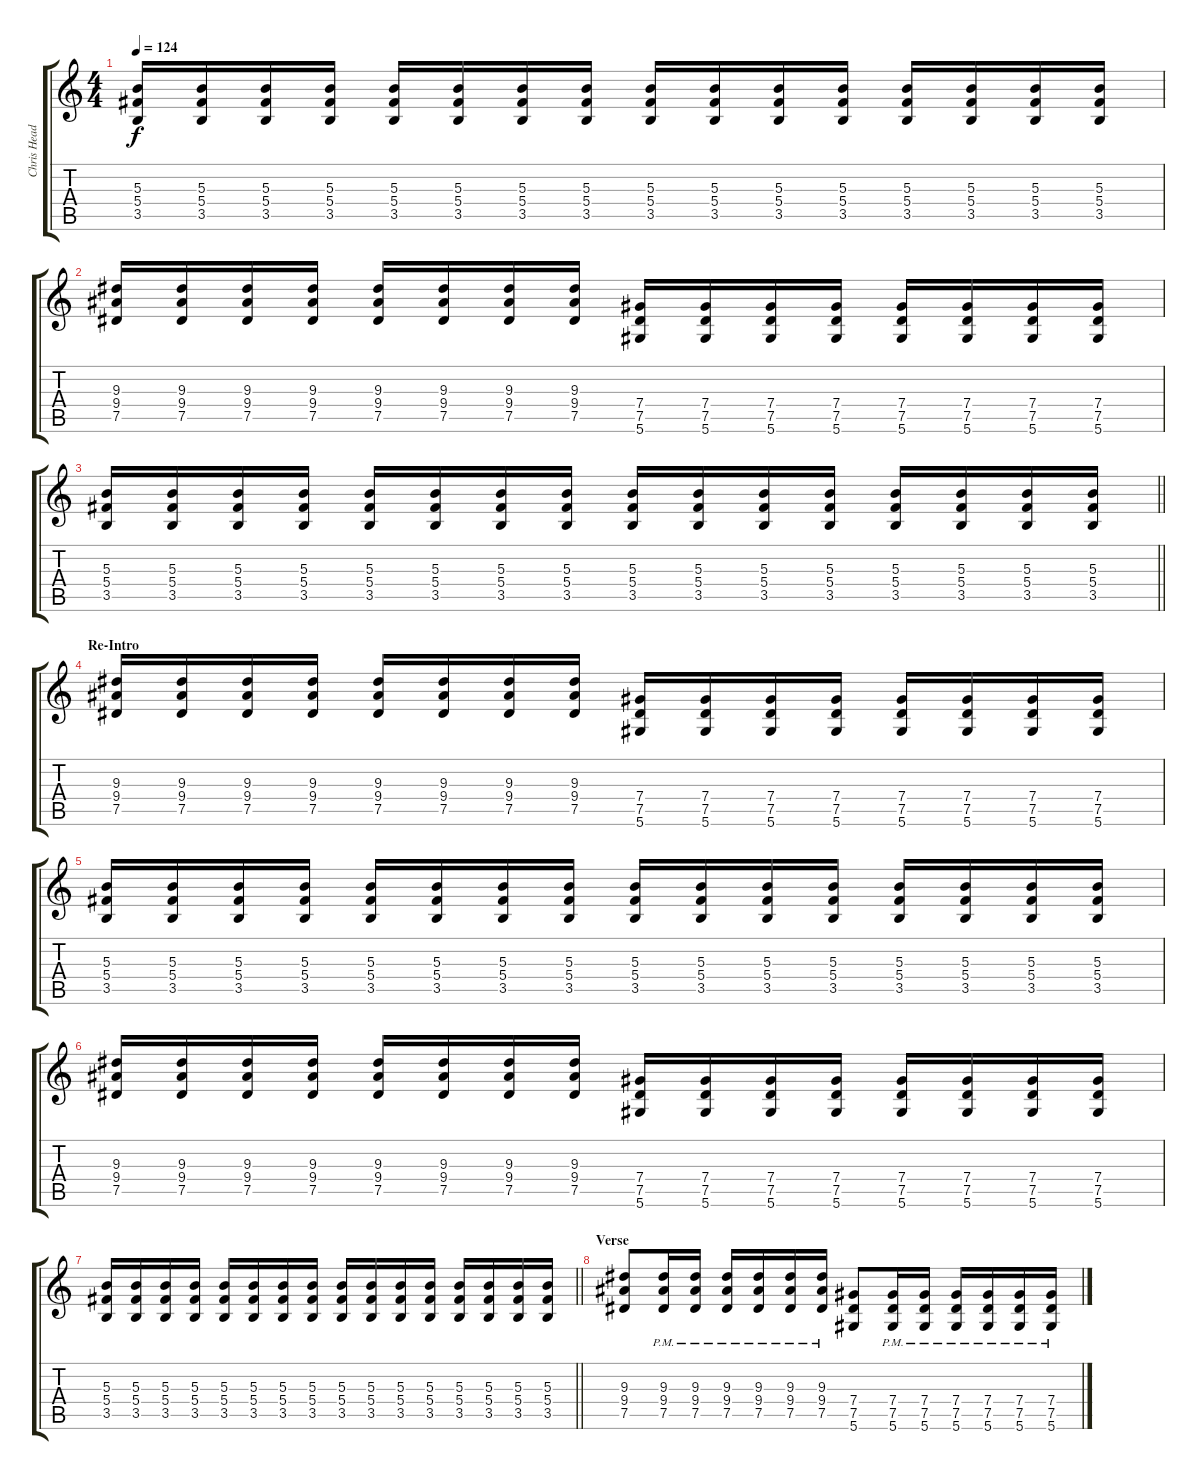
\track ("Chris Head" "Chris Head") {instrument overdrivenguitar}
\staff {score tabs}
\tuning (Eb4 Bb3 Gb3 Db3 Ab2 Eb2) {hide}
\ts (4 4)
\tempo 124
\clef g2
\ks c
(5.3 5.4 3.5).16{dy f} (5.3 5.4 3.5).16 (5.3 5.4 3.5).16 (5.3 5.4 3.5).16 (5.3 5.4 3.5).16 (5.3 5.4 3.5).16 (5.3 5.4 3.5).16 (5.3 5.4 3.5).16 (5.3 5.4 3.5).16 (5.3 5.4 3.5).16 (5.3 5.4 3.5).16 (5.3 5.4 3.5).16 (5.3 5.4 3.5).16 (5.3 5.4 3.5).16 (5.3 5.4 3.5).16 (5.3 5.4 3.5).16 |
(9.3 9.4 7.5).16 (9.3 9.4 7.5).16 (9.3 9.4 7.5).16 (9.3 9.4 7.5).16 (9.3 9.4 7.5).16 (9.3 9.4 7.5).16 (9.3 9.4 7.5).16 (9.3 9.4 7.5).16 (7.4 7.5 5.6).16 (7.4 7.5 5.6).16 (7.4 7.5 5.6).16 (7.4 7.5 5.6).16 (7.4 7.5 5.6).16 (7.4 7.5 5.6).16 (7.4 7.5 5.6).16 (7.4 7.5 5.6).16 |
\barLineRight lightlight
(5.3 5.4 3.5).16 (5.3 5.4 3.5).16 (5.3 5.4 3.5).16 (5.3 5.4 3.5).16 (5.3 5.4 3.5).16 (5.3 5.4 3.5).16 (5.3 5.4 3.5).16 (5.3 5.4 3.5).16 (5.3 5.4 3.5).16 (5.3 5.4 3.5).16 (5.3 5.4 3.5).16 (5.3 5.4 3.5).16 (5.3 5.4 3.5).16 (5.3 5.4 3.5).16 (5.3 5.4 3.5).16 (5.3 5.4 3.5).16 |
\section ("" "Re-Intro")
(9.3 9.4 7.5).16 (9.3 9.4 7.5).16 (9.3 9.4 7.5).16 (9.3 9.4 7.5).16 (9.3 9.4 7.5).16 (9.3 9.4 7.5).16 (9.3 9.4 7.5).16 (9.3 9.4 7.5).16 (7.4 7.5 5.6).16 (7.4 7.5 5.6).16 (7.4 7.5 5.6).16 (7.4 7.5 5.6).16 (7.4 7.5 5.6).16 (7.4 7.5 5.6).16 (7.4 7.5 5.6).16 (7.4 7.5 5.6).16 |
(5.3 5.4 3.5).16 (5.3 5.4 3.5).16 (5.3 5.4 3.5).16 (5.3 5.4 3.5).16 (5.3 5.4 3.5).16 (5.3 5.4 3.5).16 (5.3 5.4 3.5).16 (5.3 5.4 3.5).16 (5.3 5.4 3.5).16 (5.3 5.4 3.5).16 (5.3 5.4 3.5).16 (5.3 5.4 3.5).16 (5.3 5.4 3.5).16 (5.3 5.4 3.5).16 (5.3 5.4 3.5).16 (5.3 5.4 3.5).16 |
(9.3 9.4 7.5).16 (9.3 9.4 7.5).16 (9.3 9.4 7.5).16 (9.3 9.4 7.5).16 (9.3 9.4 7.5).16 (9.3 9.4 7.5).16 (9.3 9.4 7.5).16 (9.3 9.4 7.5).16 (7.4 7.5 5.6).16 (7.4 7.5 5.6).16 (7.4 7.5 5.6).16 (7.4 7.5 5.6).16 (7.4 7.5 5.6).16 (7.4 7.5 5.6).16 (7.4 7.5 5.6).16 (7.4 7.5 5.6).16 |
\barLineRight lightlight
(5.3 5.4 3.5).16 (5.3 5.4 3.5).16 (5.3 5.4 3.5).16 (5.3 5.4 3.5).16 (5.3 5.4 3.5).16 (5.3 5.4 3.5).16 (5.3 5.4 3.5).16 (5.3 5.4 3.5).16 (5.3 5.4 3.5).16 (5.3 5.4 3.5).16 (5.3 5.4 3.5).16 (5.3 5.4 3.5).16 (5.3 5.4 3.5).16 (5.3 5.4 3.5).16 (5.3 5.4 3.5).16 (5.3 5.4 3.5).16 |
\section ("" "Verse")
(9.3 9.4 7.5).8 (9.3{pm} 9.4{pm} 7.5{pm}).16 (9.3{pm} 9.4{pm} 7.5{pm}).16 (9.3{pm} 9.4{pm} 7.5{pm}).16 (9.3{pm} 9.4{pm} 7.5{pm}).16 (9.3{pm} 9.4{pm} 7.5{pm}).16 (9.3{pm} 9.4{pm} 7.5{pm}).16 (7.4 7.5 5.6).8 (7.4{pm} 7.5{pm} 5.6{pm}).16 (7.4{pm} 7.5{pm} 5.6{pm}).16 (7.4{pm} 7.5{pm} 5.6{pm}).16 (7.4{pm} 7.5{pm} 5.6{pm}).16 (7.4{pm} 7.5{pm} 5.6{pm}).16 (7.4{pm} 7.5{pm} 5.6{pm}).16
